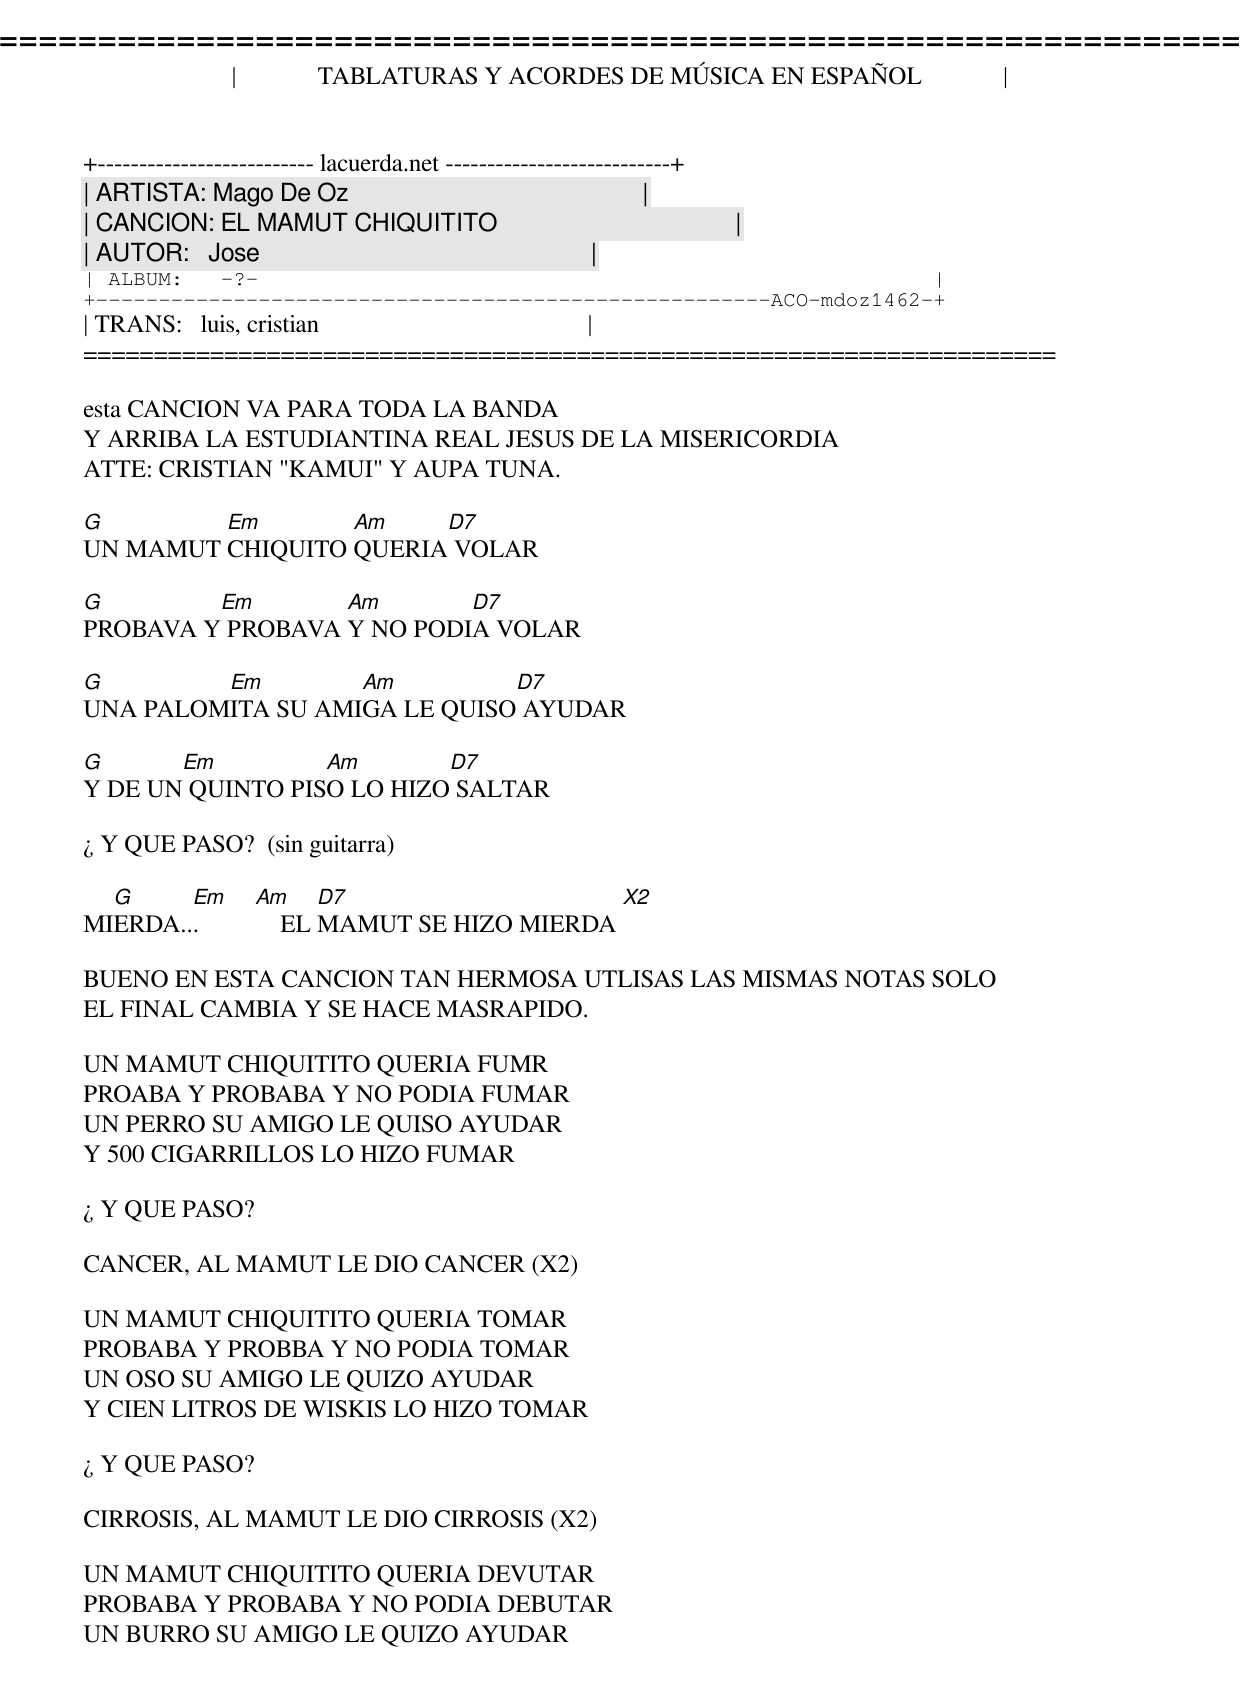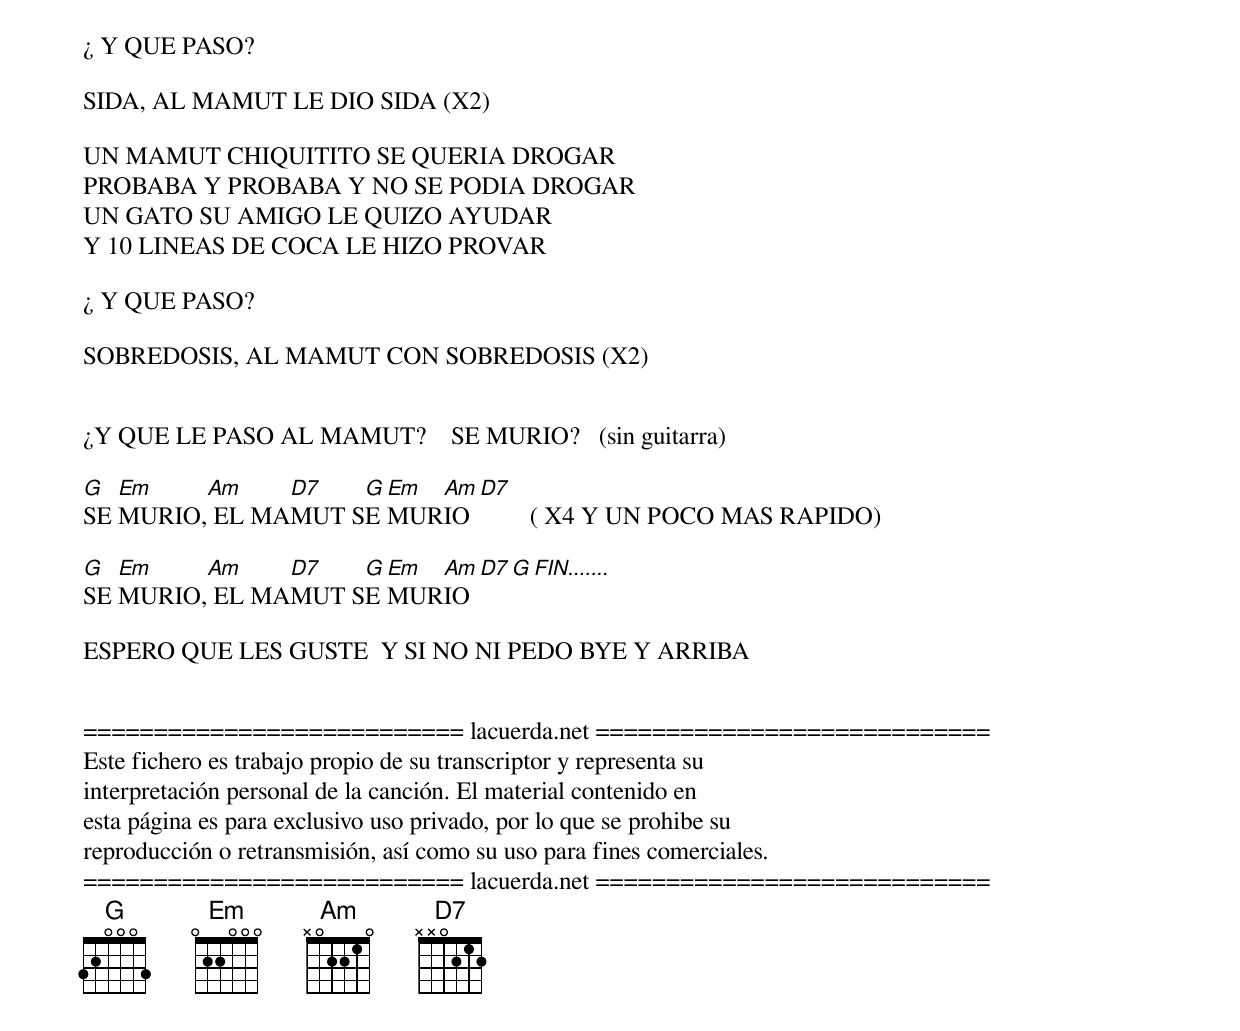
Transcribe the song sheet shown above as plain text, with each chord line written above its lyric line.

=====================================================================
|             TABLATURAS Y ACORDES DE MÚSICA EN ESPAÑOL             |
+-------------------------- lacuerda.net ---------------------------+
| ARTISTA: Mago De Oz                                               |
| CANCION: EL MAMUT CHIQUITITO                                      |
| AUTOR:   Jose                                                     |
| ALBUM:   -?-                                                      |
+------------------------------------------------------ACO-mdoz1462-+
| TRANS:   luis, cristian                                           |
=====================================================================

esta CANCION VA PARA TODA LA BANDA
Y ARRIBA LA ESTUDIANTINA REAL JESUS DE LA MISERICORDIA
ATTE: CRISTIAN "KAMUI" Y AUPA TUNA.

G        Em       Am    D7
UN MAMUT CHIQUITO QUERIA VOLAR

G        Em       Am       D7
PROBAVA Y PROBAVA Y NO PODIA VOLAR

G        Em        Am         D7
UNA PALOMITA SU AMIGA LE QUISO AYUDAR

G      Em         Am       D7
Y DE UN QUINTO PISO LO HIZO SALTAR

¿ Y QUE PASO?  (sin guitarra)

  G     Em        Am     D7
MIERDA...             EL MAMUT SE HIZO MIERDA [X2]

BUENO EN ESTA CANCION TAN HERMOSA UTLISAS LAS MISMAS NOTAS SOLO
EL FINAL CAMBIA Y SE HACE MASRAPIDO.

UN MAMUT CHIQUITITO QUERIA FUMR
PROABA Y PROBABA Y NO PODIA FUMAR
UN PERRO SU AMIGO LE QUISO AYUDAR
Y 500 CIGARRILLOS LO HIZO FUMAR

¿ Y QUE PASO?

CANCER, AL MAMUT LE DIO CANCER (X2)

UN MAMUT CHIQUITITO QUERIA TOMAR
PROBABA Y PROBBA Y NO PODIA TOMAR
UN OSO SU AMIGO LE QUIZO AYUDAR
Y CIEN LITROS DE WISKIS LO HIZO TOMAR

¿ Y QUE PASO?

CIRROSIS, AL MAMUT LE DIO CIRROSIS (X2)

UN MAMUT CHIQUITITO QUERIA DEVUTAR
PROBABA Y PROBABA Y NO PODIA DEBUTAR
UN BURRO SU AMIGO LE QUIZO AYUDAR
Y CON 100 PROSTITUTAS LO HIZO DEBUTAR

¿ Y QUE PASO?

SIDA, AL MAMUT LE DIO SIDA (X2)

UN MAMUT CHIQUITITO SE QUERIA DROGAR
PROBABA Y PROBABA Y NO SE PODIA DROGAR
UN GATO SU AMIGO LE QUIZO AYUDAR
Y 10 LINEAS DE COCA LE HIZO PROVAR

¿ Y QUE PASO?

SOBREDOSIS, AL MAMUT CON SOBREDOSIS (X2)


¿Y QUE LE PASO AL MAMUT?    SE MURIO?   (sin guitarra)

G  Em    Am    D7   G Em Am D7
SE MURIO, EL MAMUT SE MURIO         ( X4 Y UN POCO MAS RAPIDO)

G  Em    Am    D7   G Em Am D7  G FIN.......
SE MURIO, EL MAMUT SE MURIO

ESPERO QUE LES GUSTE  Y SI NO NI PEDO BYE Y ARRIBA


=========================== lacuerda.net ============================
Este fichero es trabajo propio de su transcriptor y representa su
interpretación personal de la canción. El material contenido en
esta página es para exclusivo uso privado, por lo que se prohibe su
reproducción o retransmisión, así como su uso para fines comerciales.
=========================== lacuerda.net ============================
